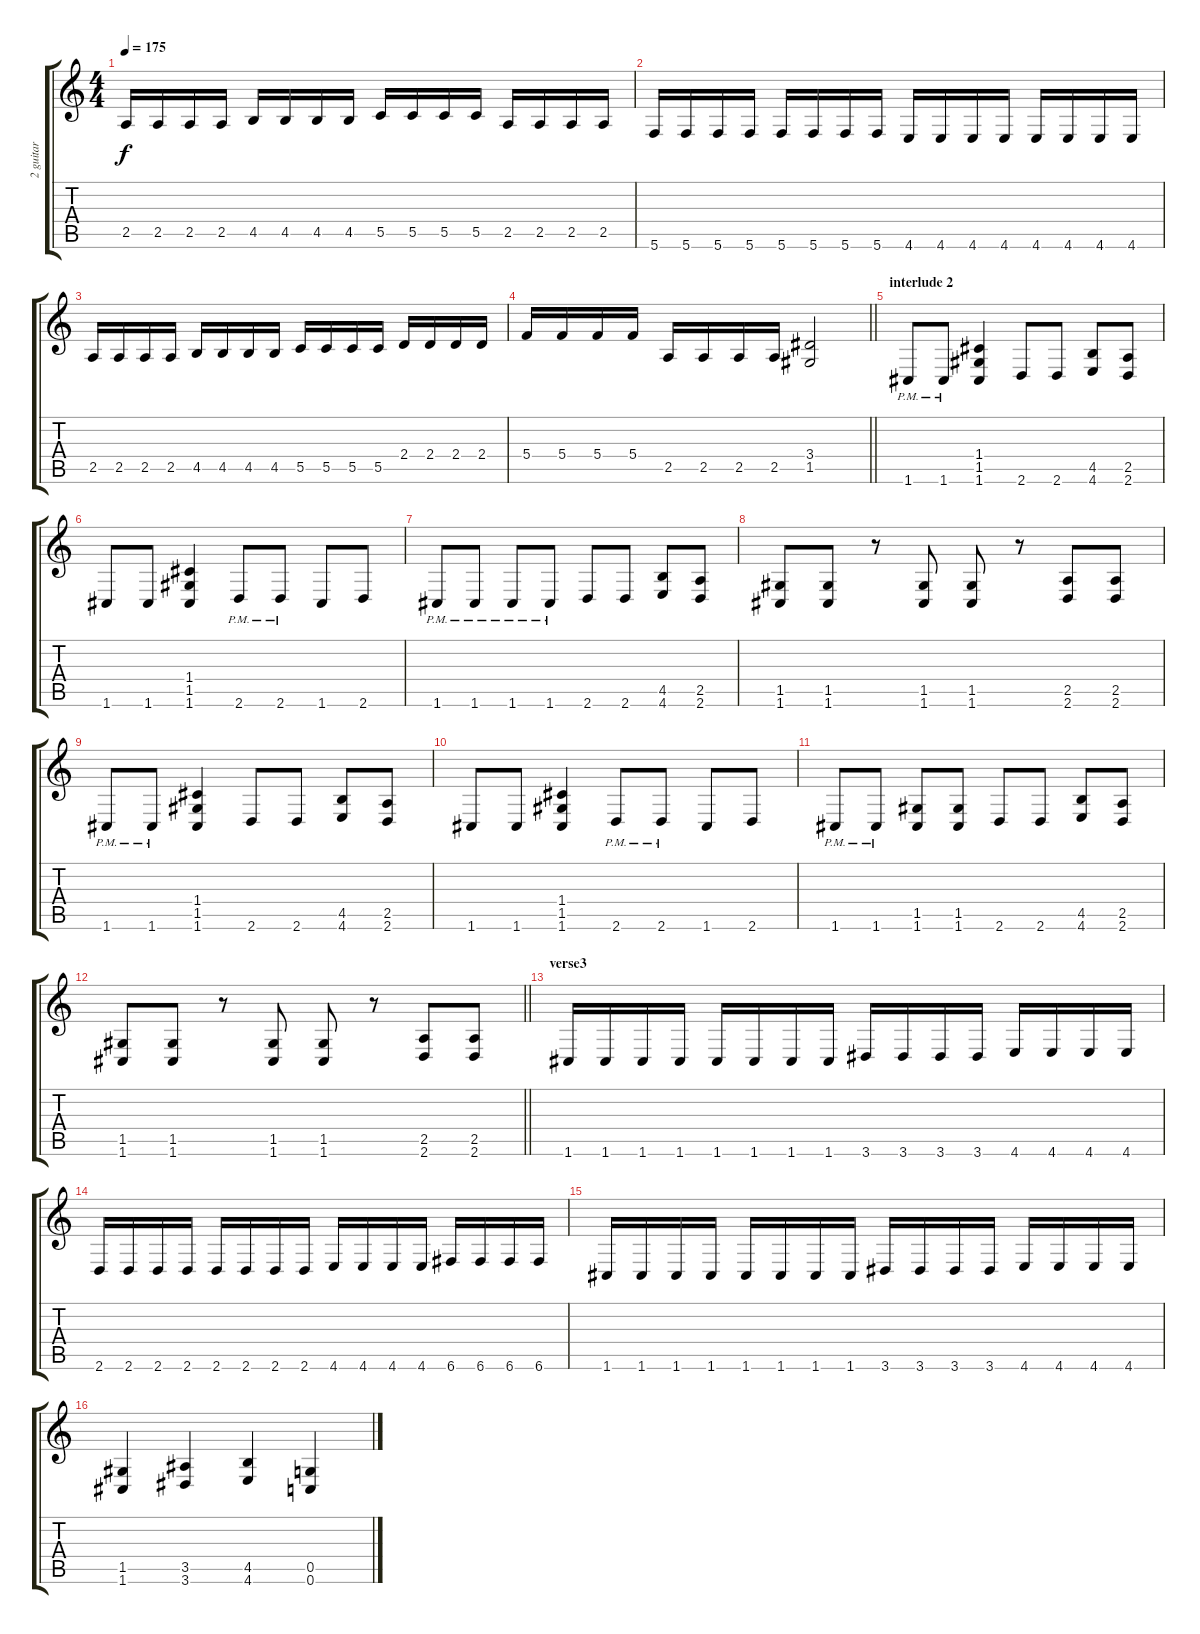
\track ("2 guitar" "2 guitar") {instrument distortionguitar}
\staff {score tabs}
\tuning (D4 A3 F3 C3 G2 C2) {hide}
\ts (4 4)
\tempo 175
\clef g2
\ks c
2.5.16{dy f} 2.5.16 2.5.16 2.5.16 4.5.16 4.5.16 4.5.16 4.5.16 5.5.16 5.5.16 5.5.16 5.5.16 2.5.16 2.5.16 2.5.16 2.5.16 |
5.6.16 5.6.16 5.6.16 5.6.16 5.6.16 5.6.16 5.6.16 5.6.16 4.6.16 4.6.16 4.6.16 4.6.16 4.6.16 4.6.16 4.6.16 4.6.16 |
2.5.16 2.5.16 2.5.16 2.5.16 4.5.16 4.5.16 4.5.16 4.5.16 5.5.16 5.5.16 5.5.16 5.5.16 2.4.16 2.4.16 2.4.16 2.4.16 |
\barLineRight lightlight
5.4.16 5.4.16 5.4.16 5.4.16 2.5.16 2.5.16 2.5.16 2.5.16 (3.4 1.5).2 |
\section ("" "interlude 2")
1.6{pm}.8 1.6{pm}.8 (1.4 1.5 1.6).4 2.6.8 2.6.8 (4.5 4.6).8 (2.5 2.6).8 |
1.6.8 1.6.8 (1.4 1.5 1.6).4 2.6{pm}.8 2.6{pm}.8 1.6.8 2.6.8 |
1.6{pm}.8 1.6{pm}.8 1.6{pm}.8 1.6{pm}.8 2.6.8 2.6.8 (4.5 4.6).8 (2.5 2.6).8 |
(1.5 1.6).8 (1.5 1.6).8 r.8 (1.5 1.6).8 (1.5 1.6).8 r.8 (2.5 2.6).8 (2.5 2.6).8 |
1.6{pm}.8 1.6{pm}.8 (1.4 1.5 1.6).4 2.6.8 2.6.8 (4.5 4.6).8 (2.5 2.6).8 |
1.6.8 1.6.8 (1.4 1.5 1.6).4 2.6{pm}.8 2.6{pm}.8 1.6.8 2.6.8 |
1.6{pm}.8 1.6{pm}.8 (1.5 1.6).8 (1.5 1.6).8 2.6.8 2.6.8 (4.5 4.6).8 (2.5 2.6).8 |
\barLineRight lightlight
(1.5 1.6).8 (1.5 1.6).8 r.8 (1.5 1.6).8 (1.5 1.6).8 r.8 (2.5 2.6).8 (2.5 2.6).8 |
\section ("" "verse3")
1.6.16 1.6.16 1.6.16 1.6.16 1.6.16 1.6.16 1.6.16 1.6.16 3.6.16 3.6.16 3.6.16 3.6.16 4.6.16 4.6.16 4.6.16 4.6.16 |
2.6.16 2.6.16 2.6.16 2.6.16 2.6.16 2.6.16 2.6.16 2.6.16 4.6.16 4.6.16 4.6.16 4.6.16 6.6.16 6.6.16 6.6.16 6.6.16 |
1.6.16 1.6.16 1.6.16 1.6.16 1.6.16 1.6.16 1.6.16 1.6.16 3.6.16 3.6.16 3.6.16 3.6.16 4.6.16 4.6.16 4.6.16 4.6.16 |
(1.5 1.6).4 (3.5 3.6).4 (4.5 4.6).4 (0.5 0.6).4
